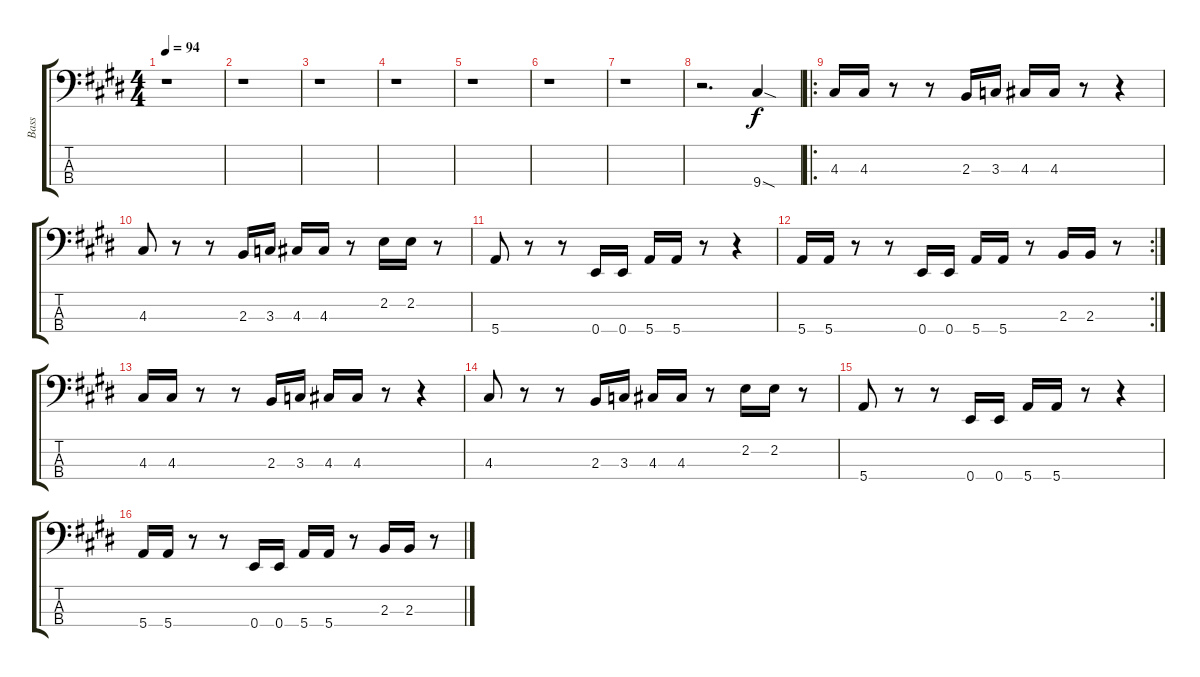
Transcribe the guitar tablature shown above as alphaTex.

\track ("Bass" "Bass") {instrument electricbasspick}
\staff {score tabs}
\tuning (G2 D2 A1 E1) {hide}
\ts (4 4)
\tempo 94
\clef f4
\ks e
r.1{dy f instrument electricbasspick} |
\ks c#minor
r.1 |
r.1 |
r.1 |
\ks e
r.1 |
\ks c#minor
r.1 |
r.1 |
r.2{d} 9.4{sod}.4 |
\ro
\ks e
4.3.16 4.3.16 r.8 r.8 2.3.16 3.3.16 4.3.16 4.3.16 r.8 r.4 |
\ks c#minor
4.3.8 r.8 r.8 2.3.16 3.3.16 4.3.16 4.3.16 r.8 2.2.16 2.2.16 r.8 |
5.4.8 r.8 r.8 0.4.16 0.4.16 5.4.16 5.4.16 r.8 r.4 |
\rc 2
5.4.16 5.4.16 r.8 r.8 0.4.16 0.4.16 5.4.16 5.4.16 r.8 2.3.16 2.3.16 r.8 |
\ks e
4.3.16 4.3.16 r.8 r.8 2.3.16 3.3.16 4.3.16 4.3.16 r.8 r.4 |
\ks c#minor
4.3.8 r.8 r.8 2.3.16 3.3.16 4.3.16 4.3.16 r.8 2.2.16 2.2.16 r.8 |
5.4.8 r.8 r.8 0.4.16 0.4.16 5.4.16 5.4.16 r.8 r.4 |
5.4.16 5.4.16 r.8 r.8 0.4.16 0.4.16 5.4.16 5.4.16 r.8 2.3.16 2.3.16 r.8
